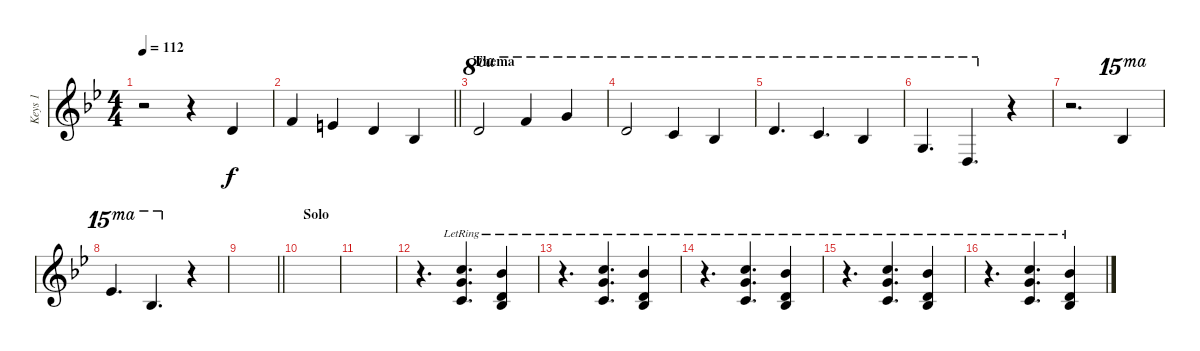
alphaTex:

\track ("Keys 1" "Keys 1") {instrument flute}
\staff {score}
\tuning (E4 B3 G3 D3 A2 E2) {hide}
\ts (4 4)
\tempo 112
\clef g2
\ks bb
r.2{dy f} r.4 3.2.4{volume 13 instrument cello} |
\barLineRight lightlight
1.1.4 0.1.4 3.2.4 3.3.4 |
\section ("" "Thema")
15.2.2{ot 8va volume 13 instrument flute} 13.1.4{ot 8va} 15.1.4{ot 8va} |
15.2.2{ot 8va} 13.2.4{ot 8va} 15.3.4{ot 8va} |
15.2.4{d ot 8va} 13.2.4{d ot 8va} 15.3.4{ot 8va} |
12.3.4{d ot 8va} 12.4.4{d ot 8va} r.4 |
r.2{d} 18.1.4{ot 15ma volume 13 instrument flute} |
23.1.4{d ot 15ma} 18.1.4{d ot 15ma} r.4 |
\barLineRight lightlight
|
\section ("" "Solo")
|
|
r.4{d} (8.1{lr} 8.2{lr} 5.3{lr}).4{d volume 6 instrument synthstrings1} (6.1{lr} 3.2{lr} 3.3{lr}).4 |
r.4{d} (8.1{lr} 8.2{lr} 5.3{lr}).4{d} (6.1{lr} 3.2{lr} 3.3{lr}).4 |
r.4{d} (8.1{lr} 8.2{lr} 5.3{lr}).4{d} (6.1{lr} 3.2{lr} 3.3{lr}).4 |
r.4{d} (8.1{lr} 8.2{lr} 5.3{lr}).4{d} (6.1{lr} 3.2{lr} 3.3{lr}).4 |
r.4{d} (8.1{lr} 8.2{lr} 5.3{lr}).4{d} (6.1{lr} 3.2{lr} 3.3{lr}).4
